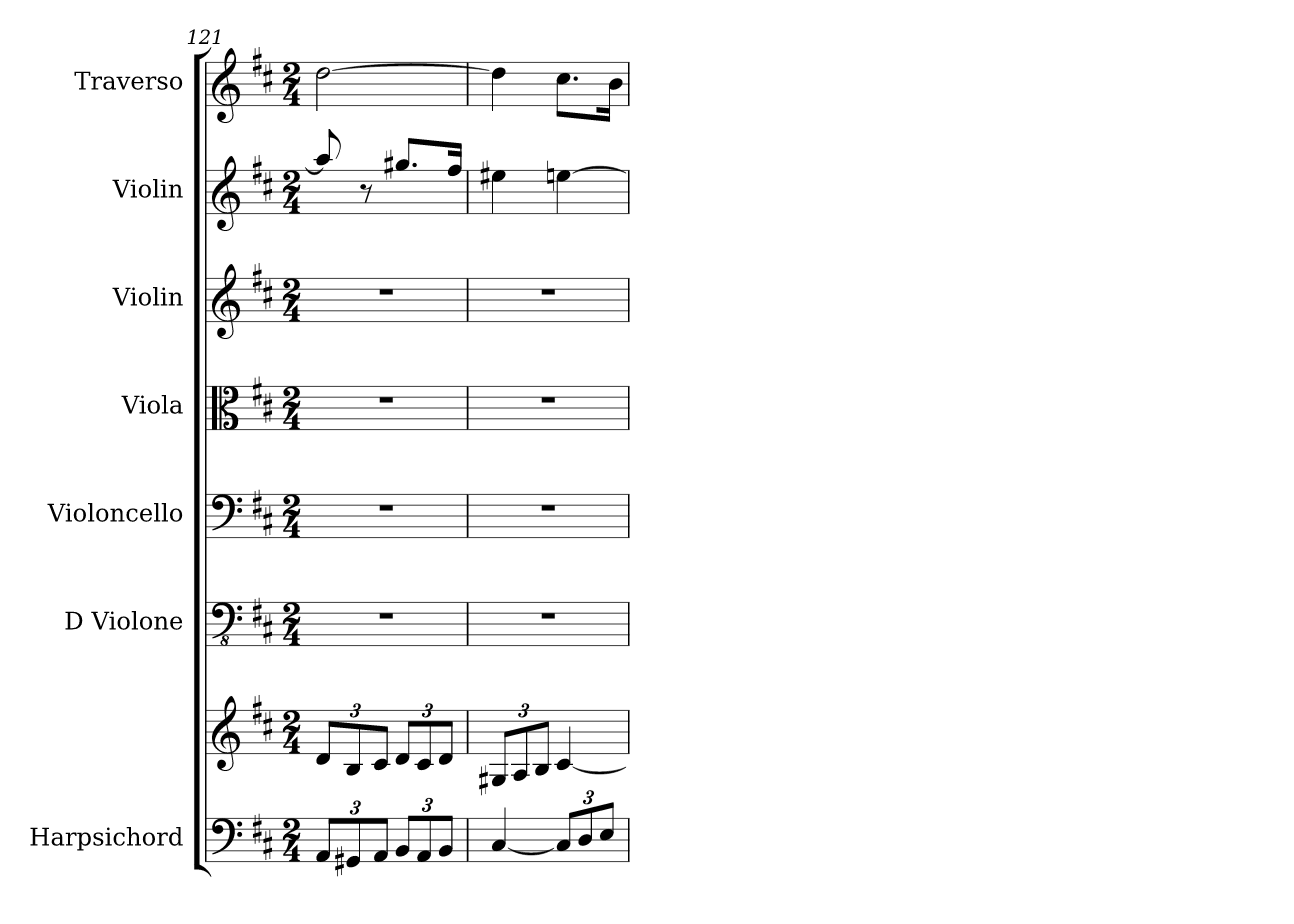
**kern	**kern	**kern	**kern	**kern	**kern	**kern	**kern
*part7	*part7	*part6	*part5	*part4	*part3	*part2	*part1
*staff8	*staff7	*staff6	*staff5	*staff4	*staff3	*staff2	*staff1
*I"Harpsichord	*	*I"D Violone	*I"Violoncello	*I"Viola	*I"Violin	*I"Violin	*I"Traverso
*I'Hch.	*	*I'D Vne.	*I'Vc.	*I'Vla.	*I'Vln.	*I'Vln.	*I'Trv.
*clefF4	*clefG2	*clefFv4	*clefF4	*clefC3	*clefG2	*clefG2	*clefG2
*	*	*ITrd7c12	*	*	*	*	*
*k[f#c#]	*k[f#c#]	*k[f#c#]	*k[f#c#]	*k[f#c#]	*k[f#c#]	*k[f#c#]	*k[f#c#]
*M2/4	*M2/4	*M2/4	*M2/4	*M2/4	*M2/4	*M2/4	*M2/4
*Xbrackettup	*Xbrackettup	*	*	*	*	*	*
=121	=121	=121	=121	=121	=121	=121	=121
12AA/L	12d/L	2r	2r	2r	2r	8aa/]	[2dd\
12GG#X/	12B/	.	.	.	.	.	.
.	.	.	.	.	.	8r	.
12AA/J	12c#/J	.	.	.	.	.	.
12BB/L	12d/L	.	.	.	.	8.gg#X/L	.
12AA/	12c#/	.	.	.	.	.	.
12BB/J	12d/J	.	.	.	.	.	.
.	.	.	.	.	.	16ff#/Jk	.
=122	=122	=122	=122	=122	=122	=122	=122
[4C#/	12G#X/L	2r	2r	2r	2r	4ee#X\	4dd\]
.	12A/	.	.	.	.	.	.
.	12B/J	.	.	.	.	.	.
12C#/L]	[4c#/	.	.	.	.	[4een\	8.cc#\L
12D/	.	.	.	.	.	.	.
12E/J	.	.	.	.	.	.	.
.	.	.	.	.	.	.	16b\Jk
=	=	=	=	=	=	=	=
*-	*-	*-	*-	*-	*-	*-	*-
